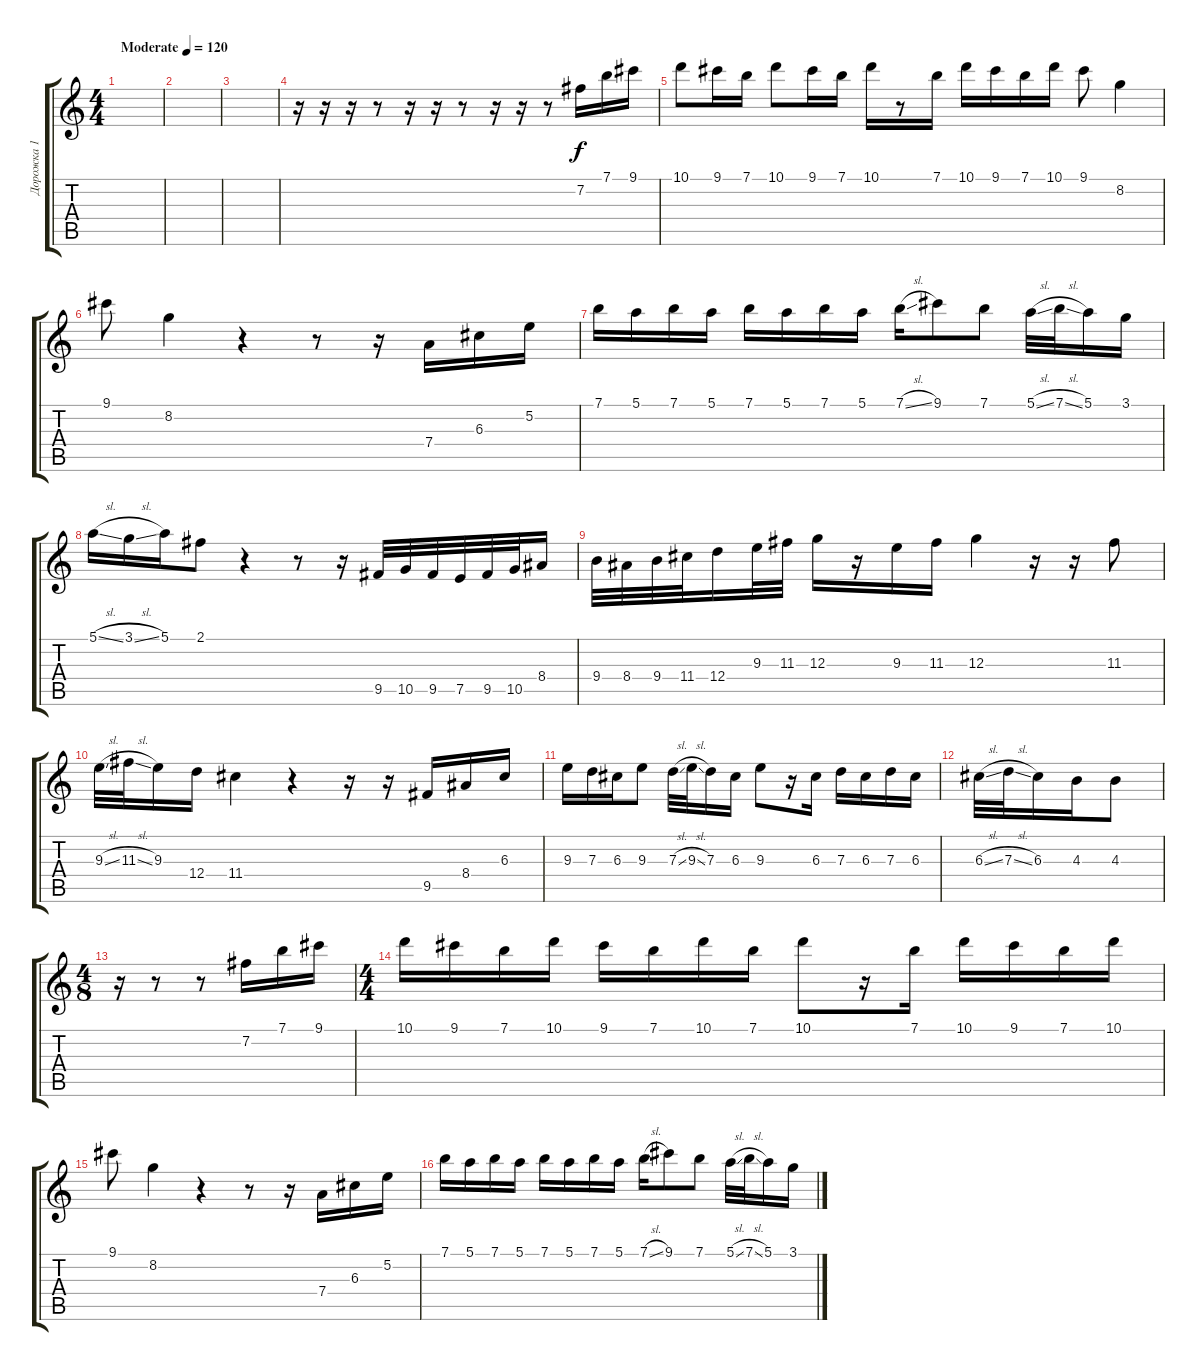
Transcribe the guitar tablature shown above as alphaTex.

\track ("Дорожка 1" "Дорожка 1") {instrument acousticguitarsteel}
\staff {score tabs}
\tuning (E4 B3 G3 D3 A2 E2) {hide}
\ts (4 4)
\tempo (120 "Moderate")
\clef g2
\ks c
|
|
|
r.16 r.16 r.16 r.8 r.16 r.16 r.8 r.16 r.16 r.8 7.2.16 7.1.16 9.1.16 |
10.1.8 9.1.16 7.1.16 10.1.8 9.1.16 7.1.16 10.1.16 r.8 7.1.16 10.1.16 9.1.16 7.1.16 10.1.16 9.1.8 8.2.4 |
9.1.8 8.2.4 r.4 r.8 r.16 7.4.16 6.3.16 5.2.16 |
7.1.16 5.1.16 7.1.16 5.1.16 7.1.16 5.1.16 7.1.16 5.1.16 7.1{sl}.16 9.1.8 7.1.8 5.1{sl}.32 7.1{sl}.32 5.1.16 3.1.16 |
5.1{sl}.16 3.1{sl}.16 5.1.16 2.1.8 r.4 r.8 r.16 9.5.32 10.5.32 9.5.32 7.5.32 9.5.32 10.5.32 8.4.16 |
9.4.32 8.4.32 9.4.32 11.4.32 12.4.16 9.3.32 11.3.32 12.3.16 r.16 9.3.16 11.3.16 12.3.4 r.16 r.16 11.3.8 |
9.3{sl}.32 11.3{sl}.32 9.3.16 12.4.16 11.4.4 r.4 r.16 r.16 9.5.16 8.4.16 6.3.16 |
9.3.16 7.3.16 6.3.16 9.3.8 7.3{sl}.32 9.3{sl}.32 7.3.16 6.3.16 9.3.8 r.16 6.3.16 7.3.16 6.3.16 7.3.16 6.3.16 |
6.3{sl}.32 7.3{sl}.32 6.3.16 4.3.16 4.3.8 |
\ts (4 8)
r.16 r.8 r.8 7.2.16 7.1.16 9.1.16 |
\ts (4 4)
10.1.16 9.1.16 7.1.16 10.1.16 9.1.16 7.1.16 10.1.16 7.1.16 10.1.8 r.16 7.1.16 10.1.16 9.1.16 7.1.16 10.1.16 |
9.1.8 8.2.4 r.4 r.8 r.16 7.4.16 6.3.16 5.2.16 |
7.1.16 5.1.16 7.1.16 5.1.16 7.1.16 5.1.16 7.1.16 5.1.16 7.1{sl}.16 9.1.8 7.1.8 5.1{sl}.32 7.1{sl}.32 5.1.16 3.1.16
